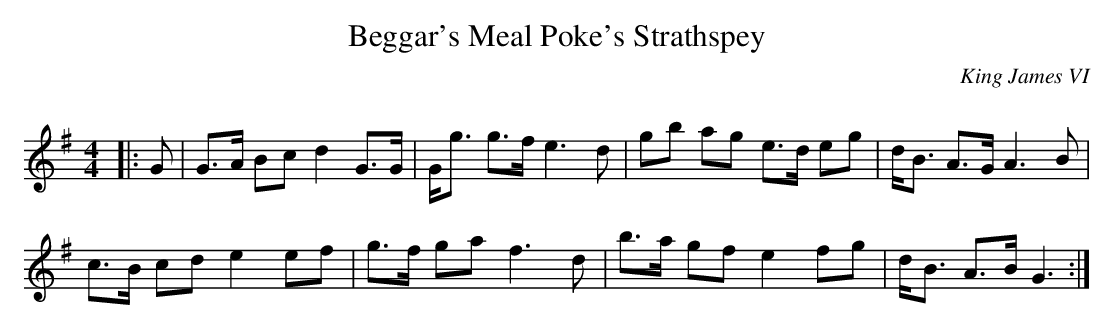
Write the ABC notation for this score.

X:1
T: Beggar's Meal Poke's Strathspey
C:King James VI
Q:128
K:G
M:4/4
L:1/16
|:G2|G3A B2c2 d4 G3G|Gg3 g3f e6d2|g2b2 a2g2 e3d e2g2|dB3 A3G A6B2|
c3B c2d2 e4 e2f2|g3f g2a2 f6d2|b3a g2f2 e4 f2g2|dB3 A3B G6:|
